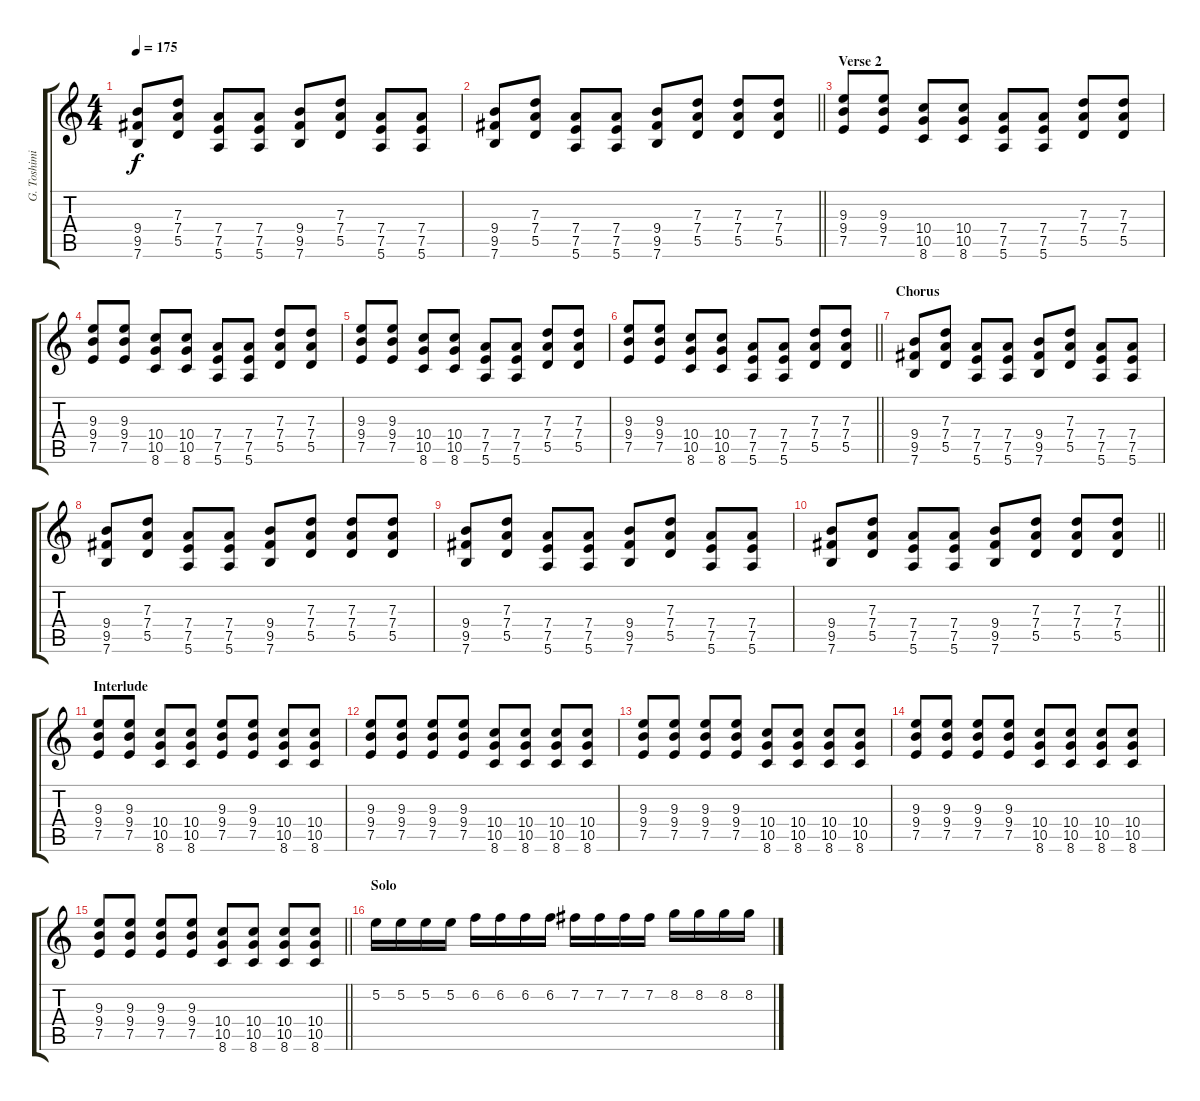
\track ("G. Toshimi" "G. Toshimi") {instrument distortionguitar}
\staff {score tabs}
\tuning (E4 B3 G3 D3 A2 E2) {hide}
\ts (4 4)
\tempo 175
\clef g2
\ks c
(9.4 9.5 7.6).8{dy f} (7.3 7.4 5.5).8 (7.4 7.5 5.6).8 (7.4 7.5 5.6).8 (9.4 9.5 7.6).8 (7.3 7.4 5.5).8 (7.4 7.5 5.6).8 (7.4 7.5 5.6).8 |
\barLineRight lightlight
(9.4 9.5 7.6).8 (7.3 7.4 5.5).8 (7.4 7.5 5.6).8 (7.4 7.5 5.6).8 (9.4 9.5 7.6).8 (7.3 7.4 5.5).8 (7.3 7.4 5.5).8 (7.3 7.4 5.5).8 |
\section ("" "Verse 2")
(9.3 9.4 7.5).8 (9.3 9.4 7.5).8 (10.4 10.5 8.6).8 (10.4 10.5 8.6).8 (7.4 7.5 5.6).8 (7.4 7.5 5.6).8 (7.3 7.4 5.5).8 (7.3 7.4 5.5).8 |
(9.3 9.4 7.5).8 (9.3 9.4 7.5).8 (10.4 10.5 8.6).8 (10.4 10.5 8.6).8 (7.4 7.5 5.6).8 (7.4 7.5 5.6).8 (7.3 7.4 5.5).8 (7.3 7.4 5.5).8 |
(9.3 9.4 7.5).8 (9.3 9.4 7.5).8 (10.4 10.5 8.6).8 (10.4 10.5 8.6).8 (7.4 7.5 5.6).8 (7.4 7.5 5.6).8 (7.3 7.4 5.5).8 (7.3 7.4 5.5).8 |
\barLineRight lightlight
(9.3 9.4 7.5).8 (9.3 9.4 7.5).8 (10.4 10.5 8.6).8 (10.4 10.5 8.6).8 (7.4 7.5 5.6).8 (7.4 7.5 5.6).8 (7.3 7.4 5.5).8 (7.3 7.4 5.5).8 |
\section ("" "Chorus")
(9.4 9.5 7.6).8 (7.3 7.4 5.5).8 (7.4 7.5 5.6).8 (7.4 7.5 5.6).8 (9.4 9.5 7.6).8 (7.3 7.4 5.5).8 (7.4 7.5 5.6).8 (7.4 7.5 5.6).8 |
(9.4 9.5 7.6).8 (7.3 7.4 5.5).8 (7.4 7.5 5.6).8 (7.4 7.5 5.6).8 (9.4 9.5 7.6).8 (7.3 7.4 5.5).8 (7.3 7.4 5.5).8 (7.3 7.4 5.5).8 |
(9.4 9.5 7.6).8 (7.3 7.4 5.5).8 (7.4 7.5 5.6).8 (7.4 7.5 5.6).8 (9.4 9.5 7.6).8 (7.3 7.4 5.5).8 (7.4 7.5 5.6).8 (7.4 7.5 5.6).8 |
\barLineRight lightlight
(9.4 9.5 7.6).8 (7.3 7.4 5.5).8 (7.4 7.5 5.6).8 (7.4 7.5 5.6).8 (9.4 9.5 7.6).8 (7.3 7.4 5.5).8 (7.3 7.4 5.5).8 (7.3 7.4 5.5).8 |
\section ("" "Interlude")
(9.3 9.4 7.5).8 (9.3 9.4 7.5).8 (10.4 10.5 8.6).8 (10.4 10.5 8.6).8 (9.3 9.4 7.5).8 (9.3 9.4 7.5).8 (10.4 10.5 8.6).8 (10.4 10.5 8.6).8 |
(9.3 9.4 7.5).8 (9.3 9.4 7.5).8 (9.3 9.4 7.5).8 (9.3 9.4 7.5).8 (10.4 10.5 8.6).8 (10.4 10.5 8.6).8 (10.4 10.5 8.6).8 (10.4 10.5 8.6).8 |
(9.3 9.4 7.5).8 (9.3 9.4 7.5).8 (9.3 9.4 7.5).8 (9.3 9.4 7.5).8 (10.4 10.5 8.6).8 (10.4 10.5 8.6).8 (10.4 10.5 8.6).8 (10.4 10.5 8.6).8 |
(9.3 9.4 7.5).8 (9.3 9.4 7.5).8 (9.3 9.4 7.5).8 (9.3 9.4 7.5).8 (10.4 10.5 8.6).8 (10.4 10.5 8.6).8 (10.4 10.5 8.6).8 (10.4 10.5 8.6).8 |
\barLineRight lightlight
(9.3 9.4 7.5).8 (9.3 9.4 7.5).8 (9.3 9.4 7.5).8 (9.3 9.4 7.5).8 (10.4 10.5 8.6).8 (10.4 10.5 8.6).8 (10.4 10.5 8.6).8 (10.4 10.5 8.6).8 |
\section ("" "Solo")
5.2.16{balance 8} 5.2.16 5.2.16 5.2.16 6.2.16 6.2.16 6.2.16 6.2.16 7.2.16 7.2.16 7.2.16 7.2.16 8.2.16 8.2.16 8.2.16 8.2.16
